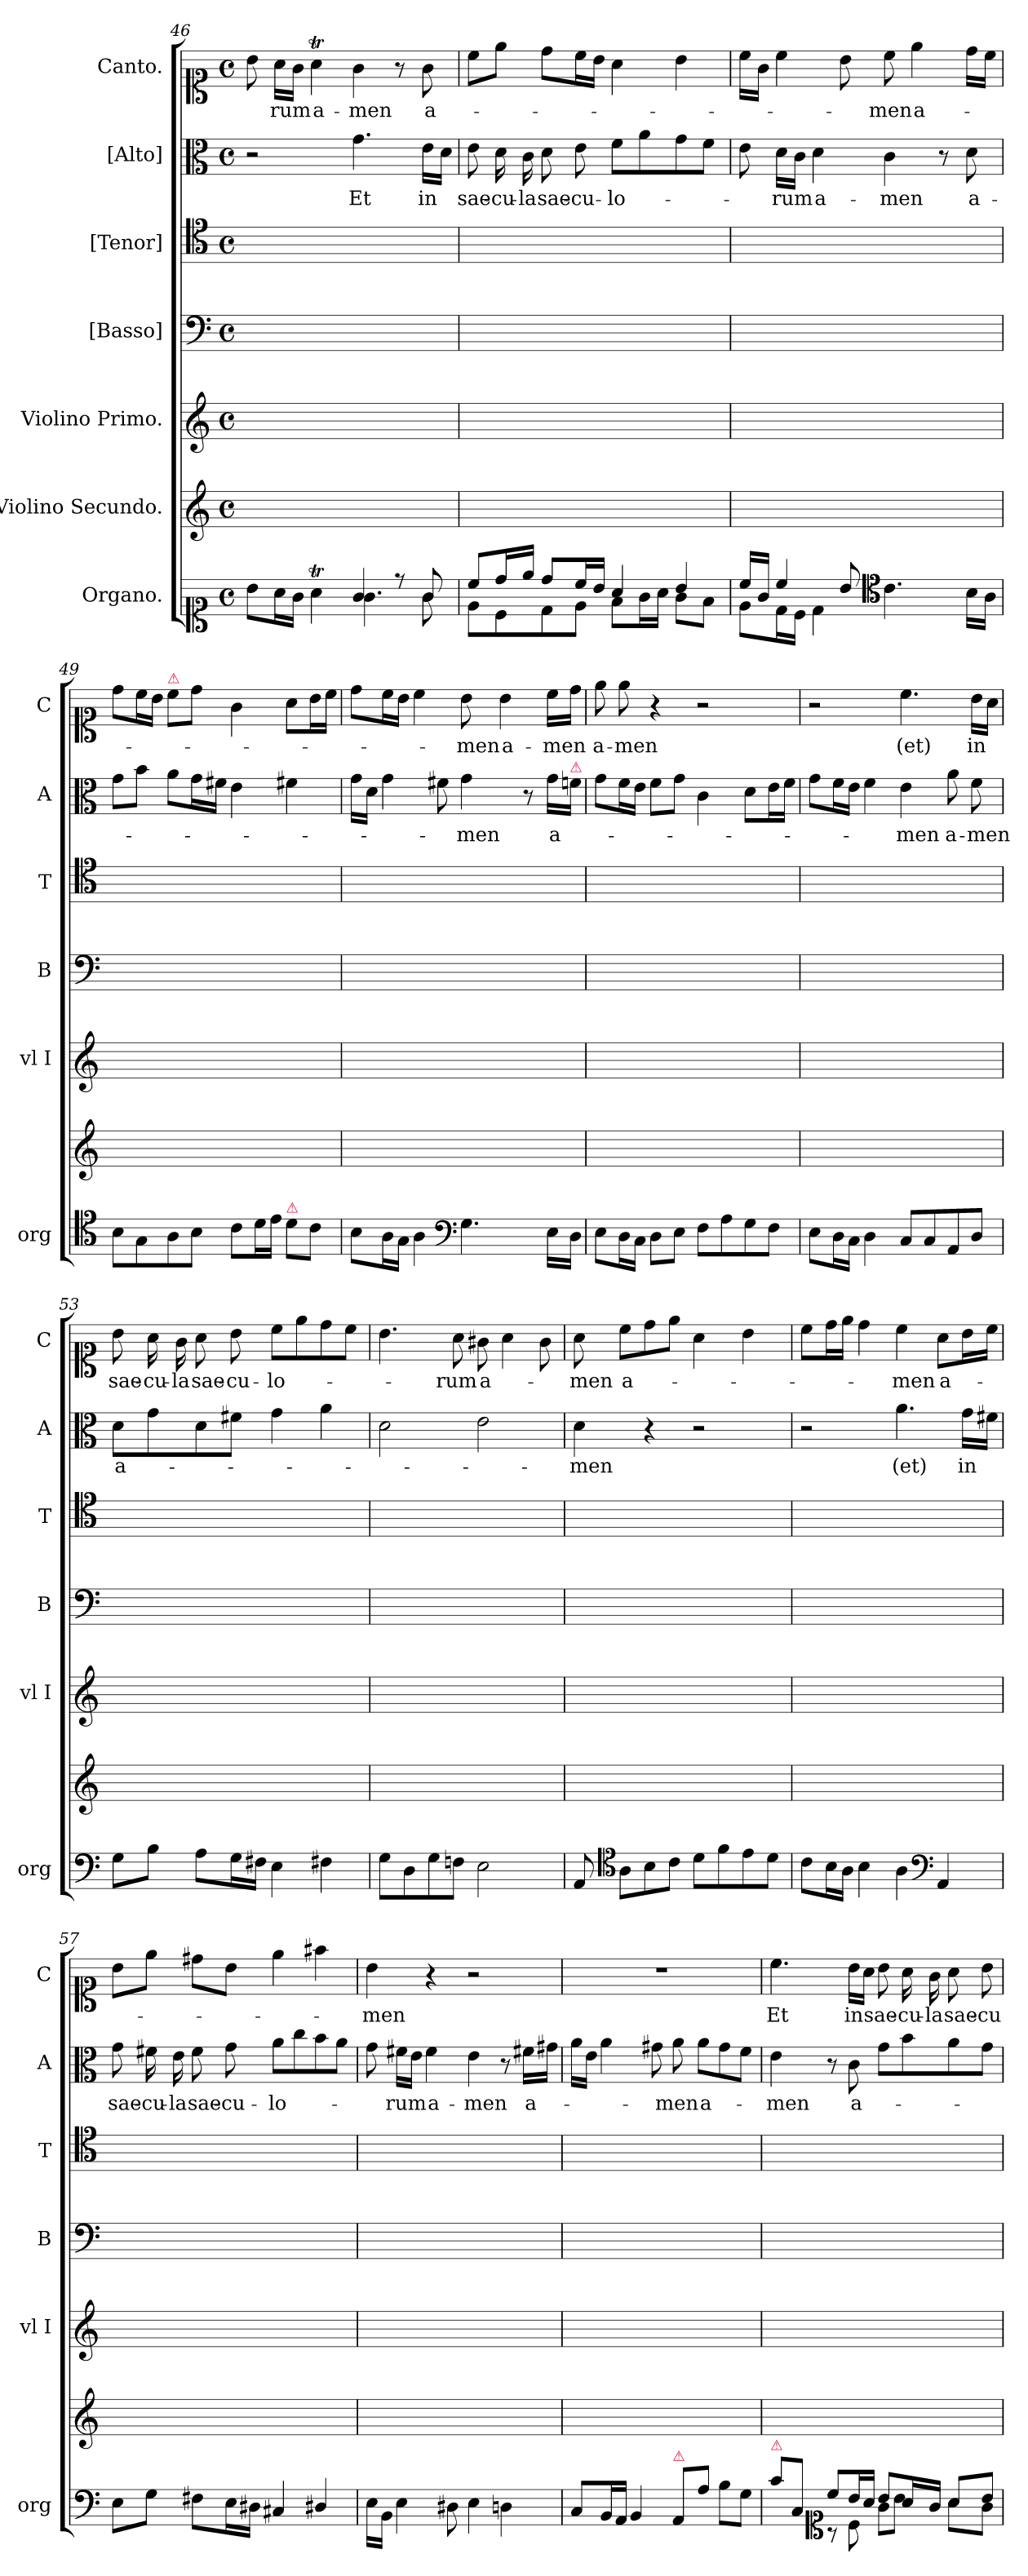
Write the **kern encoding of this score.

**kern	**kern	**kern	**kern	**kern	**kern	**text	**kern	**text
*part7	*part6	*part5	*part4	*part3	*part2	*part2	*part1	*part1
*staff7	*staff6	*staff5	*staff4	*staff3	*staff2	*staff2	*staff1	*staff1
*I"Organo.	*I"Violino Secundo.	*I"Violino Primo.	*I"[Basso]	*I"[Tenor]	*I"[Alto]	*	*I"Canto.	*
*I'org	*	*I'vl I	*I'B	*I'T	*I'A	*	*I'C	*
*clefC1	*clefG2	*clefG2	*clefF4	*clefC4	*clefC3	*	*clefC1	*
*k[]	*k[]	*k[]	*k[]	*k[]	*k[]	*	*k[]	*
*M4/4	*M4/4	*M4/4	*M4/4	*M4/4	*M4/4	*	*M4/4	*
*met(c)	*met(c)	*met(c)	*met(c)	*met(c)	*met(c)	*	*met(c)	*
=46	=46	=46	=46	=46	=46	=46	=46	=46
*^	*	*	*	*	*	*	*	*
8b\L	4rcyy	1ryy	1ryy	1ryy	1ryy	2r	.	8b\	.
16a\L	.	.	.	.	.	.	.	16a\LL	-rum
16g\JJ	.	.	.	.	.	.	.	16g\JJ	.
4aT\	4rcyy	.	.	.	.	.	.	4aT\	a-
4g/	4.g\	.	.	.	.	4.g\	Et	4g\	-men
8r	.	.	.	.	.	.	.	8r	.
8g/	8g\	.	.	.	.	16e\LL	in	8g\	a-
.	.	.	.	.	.	16d\JJ	.	.	.
=47	=47	=47	=47	=47	=47	=47	=47	=47	=47
8cc/L	8e\L	1ryy	1ryy	1ryy	1ryy	8e\	sae-	8cc\L	.
16dd/L	8c\	.	.	.	.	16d\	-cu-	8ee\J	.
16ee/JJ	.	.	.	.	.	16c\	-la	.	.
8dd/L	8d\	.	.	.	.	8d\	sae-	8dd\L	.
16cc/L	8e\J	.	.	.	.	8e\	-cu-	16cc\L	.
16b/JJ	.	.	.	.	.	.	.	16b\JJ	.
4a/	8f\L	.	.	.	.	8f\L	-lo-	4a\	.
.	16g\L	.	.	.	.	8a\	.	.	.
.	16a\JJ	.	.	.	.	.	.	.	.
4b/	8g\L	.	.	.	.	8g\	.	4b\	.
.	8f\J	.	.	.	.	8f\J	.	.	.
=48	=48	=48	=48	=48	=48	=48	=48	=48	=48
16cc/LL	8e\L	1ryy	1ryy	1ryy	1ryy	8e\	.	16cc\LL	.
16g/JJ	.	.	.	.	.	.	.	16g\JJ	.
4cc/	16d\L	.	.	.	.	16d\LL	-rum	4cc\	.
.	16c\JJ	.	.	.	.	16c\JJ	.	.	.
.	4d\	.	.	.	.	4d\	a-	.	.
8b/	.	.	.	.	.	.	.	8b\	.
*clefC4	*	*	*	*	*	*	*	*	*
4.c\	4rFyy	.	.	.	.	4c\	-men	8cc\	-men
.	.	.	.	.	.	.	.	4ee\	a-
.	4rFyy	.	.	.	.	8r	.	.	.
16B\LL	.	.	.	.	.	8d\	a-	16dd\LL	.
16A\JJ	.	.	.	.	.	.	.	16cc\JJ	.
*v	*v	*	*	*	*	*	*	*	*
=49	=49	=49	=49	=49	=49	=49	=49	=49
8B\L	1ryy	1ryy	1ryy	1ryy	8g\L	.	8dd\L	.
8G\	.	.	.	.	8b\J	.	16cc\L	.
.	.	.	.	.	.	.	16b\JJ	.
!	!	!	!	!	!	!	!LO:TX:a:color=crimson:t=⚠	!
8A\	.	.	.	.	8a\L	.	8cc\L	.
8B\J	.	.	.	.	16g\L	.	8dd\J	.
.	.	.	.	.	16f#X\JJ	.	.	.
8c\L	.	.	.	.	4e\	.	4g\	.
16d\L	.	.	.	.	.	.	.	.
16e\JJ	.	.	.	.	.	.	.	.
!LO:TX:a:color=crimson:t=⚠	!	!	!	!	!	!	!	!
8d\L	.	.	.	.	4f#X\	.	8a\L	.
8c\J	.	.	.	.	.	.	16b\L	.
.	.	.	.	.	.	.	16cc\JJ	.
=50	=50	=50	=50	=50	=50	=50	=50	=50
8B\L	1ryy	1ryy	1ryy	1ryy	16g\LL	.	8dd\L	.
.	.	.	.	.	16d\JJ	.	.	.
16A\L	.	.	.	.	4g\	.	16cc\L	.
16G\JJ	.	.	.	.	.	.	16b\JJ	.
4A\	.	.	.	.	.	.	4cc\	.
.	.	.	.	.	8f#X\	.	.	.
*clefF4	*	*	*	*	*	*	*	*
4.G\	.	.	.	.	4g\	-men	8b\	-men
.	.	.	.	.	.	.	4b\	a-
.	.	.	.	.	8r	.	.	.
16E\LL	.	.	.	.	16g\LL	a-	16cc\LL	-men
!	!	!	!	!	!LO:TX:a:color=crimson:t=⚠	!	!	!
16D\JJ	.	.	.	.	16fn\JJ	.	16dd\JJ	.
=51	=51	=51	=51	=51	=51	=51	=51	=51
8E\L	1ryy	1ryy	1ryy	1ryy	8g\L	.	8ee\	a-
16D\L	.	.	.	.	16f\L	.	8ee\	-men
16C\JJ	.	.	.	.	16e\JJ	.	.	.
8D\L	.	.	.	.	8f\L	.	4r	.
8E\J	.	.	.	.	8g\J	.	.	.
8F\L	.	.	.	.	4c\	.	2r	.
8A\	.	.	.	.	.	.	.	.
8G\	.	.	.	.	8d\L	.	.	.
8F\J	.	.	.	.	16e\L	.	.	.
.	.	.	.	.	16f\JJ	.	.	.
=52	=52	=52	=52	=52	=52	=52	=52	=52
8E\L	1ryy	1ryy	1ryy	1ryy	8g\L	.	2r	.
16D\L	.	.	.	.	16f\L	.	.	.
16C\JJ	.	.	.	.	16e\JJ	.	.	.
4D\	.	.	.	.	4f\	.	.	.
8C/L	.	.	.	.	4e\	-men	4.cc\	(et)
8C/	.	.	.	.	.	.	.	.
8AA/	.	.	.	.	8a\	a-	.	.
8D/J	.	.	.	.	8f\	-men	16b\LL	in
.	.	.	.	.	.	.	16a\JJ	.
=53	=53	=53	=53	=53	=53	=53	=53	=53
8G\L	1ryy	1ryy	1ryy	1ryy	8d\L	a-	8b\	sae-
8B\J	.	.	.	.	8g\	.	16a\	-cu-
.	.	.	.	.	.	.	16g\	-la
8A\L	.	.	.	.	8d\	.	8a\	sae-
16G\L	.	.	.	.	8f#X\J	.	8b\	-cu-
16F#X\JJ	.	.	.	.	.	.	.	.
4E\	.	.	.	.	4g\	.	8cc\L	-lo-
.	.	.	.	.	.	.	8ee\	.
4F#X\	.	.	.	.	4a\	.	8dd\	.
.	.	.	.	.	.	.	8cc\J	.
=54	=54	=54	=54	=54	=54	=54	=54	=54
8G\L	1ryy	1ryy	1ryy	1ryy	2d\	.	4.b\	.
8D\	.	.	.	.	.	.	.	.
8G\	.	.	.	.	.	.	.	.
8Fn\J	.	.	.	.	.	.	8a\	-rum
2E\	.	.	.	.	2e\	.	8g#X\	a-
.	.	.	.	.	.	.	4a\	.
.	.	.	.	.	.	.	8g#\	.
=55	=55	=55	=55	=55	=55	=55	=55	=55
8AA/	1ryy	1ryy	1ryy	1ryy	4d\	-men	8a\	-men
*clefC4	*	*	*	*	*	*	*	*
8A\L	.	.	.	.	.	.	8cc\L	a-
8B\	.	.	.	.	4r	.	8dd\	.
8c\J	.	.	.	.	.	.	8ee\J	.
8d\L	.	.	.	.	2r	.	4a\	.
8f\	.	.	.	.	.	.	.	.
8e\	.	.	.	.	.	.	4b\	.
8d\J	.	.	.	.	.	.	.	.
=56	=56	=56	=56	=56	=56	=56	=56	=56
8c\L	1ryy	1ryy	1ryy	1ryy	2r	.	8cc\L	.
16B\L	.	.	.	.	.	.	16dd\L	.
16A\JJ	.	.	.	.	.	.	16ee\JJ	.
4B\	.	.	.	.	.	.	4dd\	.
4A\	.	.	.	.	4.a\	(et)	4cc\	-men
*clefF4	*	*	*	*	*	*	*	*
4AA/	.	.	.	.	.	.	8a\L	a-
.	.	.	.	.	16g\LL	in	16b\L	.
.	.	.	.	.	16f#X\JJ	.	16cc\JJ	.
=57	=57	=57	=57	=57	=57	=57	=57	=57
8E\L	1ryy	1ryy	1ryy	1ryy	8g\	sae-	8b\L	.
8G\J	.	.	.	.	16f#X\	-cu-	8ee\J	.
.	.	.	.	.	16e\	-la	.	.
8F#X\L	.	.	.	.	8f#\	sae-	8dd#X\L	.
16E\L	.	.	.	.	8g\	-cu-	8b\J	.
16D#X\JJ	.	.	.	.	.	.	.	.
4C#X/	.	.	.	.	8a\L	-lo-	4ee\	.
.	.	.	.	.	8cc\	.	.	.
4D#X/	.	.	.	.	8b\	.	4ff#X\	.
.	.	.	.	.	8a\J	.	.	.
=58	=58	=58	=58	=58	=58	=58	=58	=58
16E\LL	1ryy	1ryy	1ryy	1ryy	8g\	.	4b\	-men
16BB\JJ	.	.	.	.	.	.	.	.
4E\	.	.	.	.	16f#X\LL	-rum	.	.
.	.	.	.	.	16e\JJ	.	.	.
.	.	.	.	.	4f#\	a-	4r	.
8D#X\	.	.	.	.	.	.	.	.
4E\	.	.	.	.	4e\	-men	2r	.
4Dn\	.	.	.	.	8r	.	.	.
.	.	.	.	.	16f#X\LL	a-	.	.
.	.	.	.	.	16g#X\JJ	.	.	.
=59	=59	=59	=59	=59	=59	=59	=59	=59
8C/L	1ryy	1ryy	1ryy	1ryy	16a\LL	.	1r	.
.	.	.	.	.	16e\JJ	.	.	.
16BB/L	.	.	.	.	4a\	.	.	.
16AA/JJ	.	.	.	.	.	.	.	.
4BB/	.	.	.	.	.	.	.	.
.	.	.	.	.	8g#X\	.	.	.
!LO:TX:a:color=crimson:t=⚠	!	!	!	!	!	!	!	!
8AA/L	.	.	.	.	8a\	-men	.	.
8A\J	.	.	.	.	8a\L	a-	.	.
8B\L	.	.	.	.	8g#\	.	.	.
8G\J	.	.	.	.	8f\J	.	.	.
=60	=60	=60	=60	=60	=60	=60	=60	=60
*^	*	*	*	*	*	*	*	*
!LO:TX:a:color=crimson:t=⚠	!	!	!	!	!	!	!	!	!
8c\L	4ryy	1ryy	1ryy	1ryy	1ryy	4e\	-men	4.cc\	Et
8C/J	.	.	.	.	.	.	.	.	.
*clefC1	*	*	*	*	*	*	*	*	*
8cc/L	8r	.	.	.	.	8r	.	.	.
16b/L	8c\	.	.	.	.	8c\	a-	16b\LL	in
16a/JJ	.	.	.	.	.	.	.	16a\JJ	.
8b/L	8g\L	.	.	.	.	8g\L	.	8b\	sae-
16a/L	8b\J	.	.	.	.	8b\	.	16a\	-cu-
16g/JJ	.	.	.	.	.	.	.	16g\	-la
8a/L	8a\L	.	.	.	.	8a\	.	8a\	sae-
8b/J	8g\J	.	.	.	.	8g\J	.	8b\	-cu-
*v	*v	*	*	*	*	*	*	*	*
=	=	=	=	=	=	=	=	=
*-	*-	*-	*-	*-	*-	*-	*-	*-
